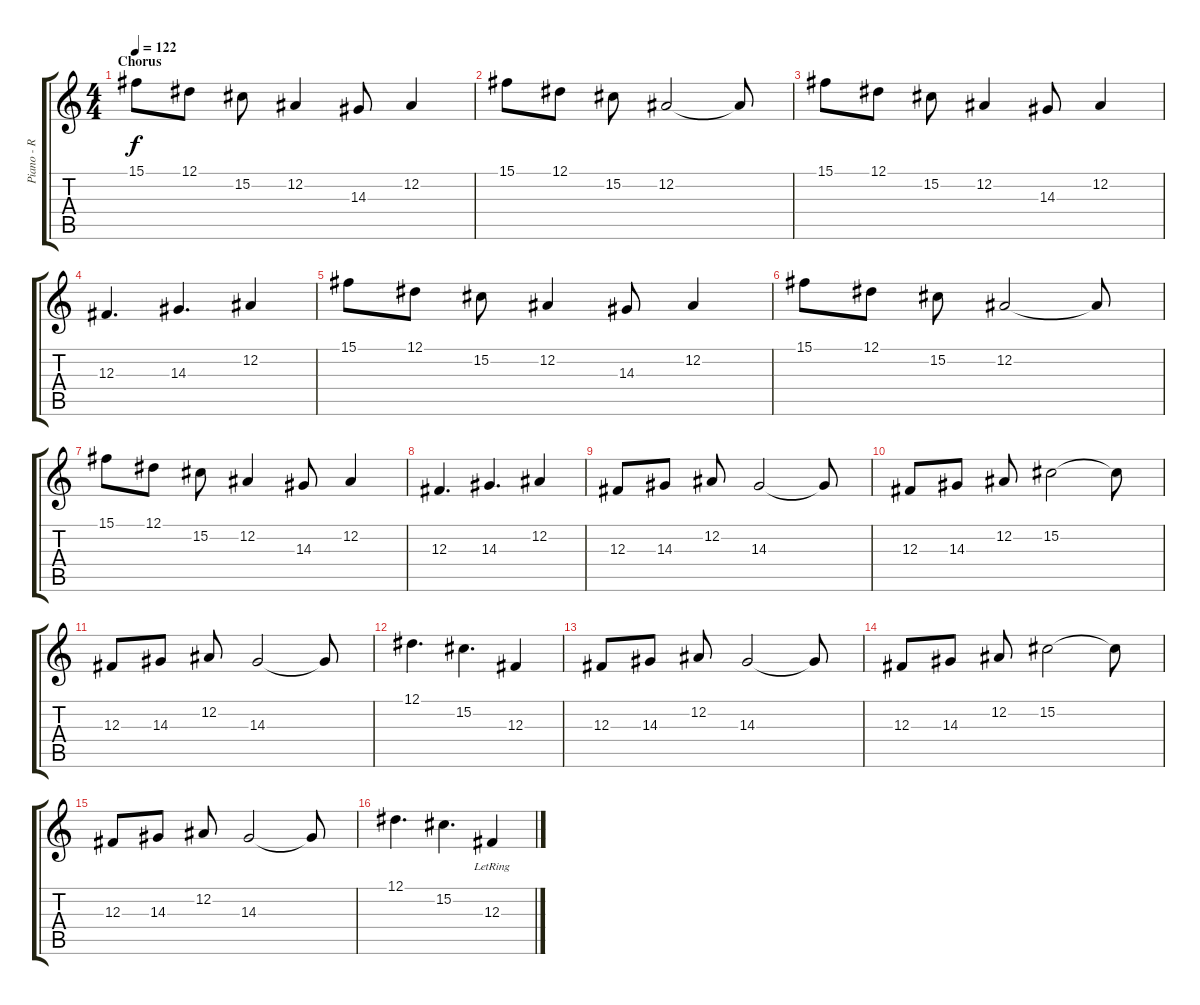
\track ("Piano - R Hand" "Piano - R ") {instrument tremolostrings}
\staff {score tabs}
\tuning (Eb4 Bb3 Gb3 Db3 Ab2 Eb2) {hide}
\ts (4 4)
\section ("" "Chorus")
\tempo 122
\clef g2
\ks c
15.1.8{dy f} 12.1.8 15.2.8 12.2.4 14.3.8 12.2.4 |
15.1.8 12.1.8 15.2.8 12.2.2 12.2{t}.8 |
15.1.8 12.1.8 15.2.8 12.2.4 14.3.8 12.2.4 |
12.3.4{d} 14.3.4{d} 12.2.4 |
15.1.8 12.1.8 15.2.8 12.2.4 14.3.8 12.2.4 |
15.1.8 12.1.8 15.2.8 12.2.2 12.2{t}.8 |
15.1.8 12.1.8 15.2.8 12.2.4 14.3.8 12.2.4 |
12.3.4{d} 14.3.4{d} 12.2.4 |
12.3.8 14.3.8 12.2.8 14.3.2 14.3{t}.8 |
12.3.8 14.3.8 12.2.8 15.2.2 15.2{t}.8 |
12.3.8 14.3.8 12.2.8 14.3.2 14.3{t}.8 |
12.1.4{d} 15.2.4{d} 12.3.4 |
12.3.8 14.3.8 12.2.8 14.3.2 14.3{t}.8 |
12.3.8 14.3.8 12.2.8 15.2.2 15.2{t}.8 |
12.3.8 14.3.8 12.2.8 14.3.2 14.3{t}.8 |
12.1.4{d} 15.2.4{d} 12.3{lr}.4
